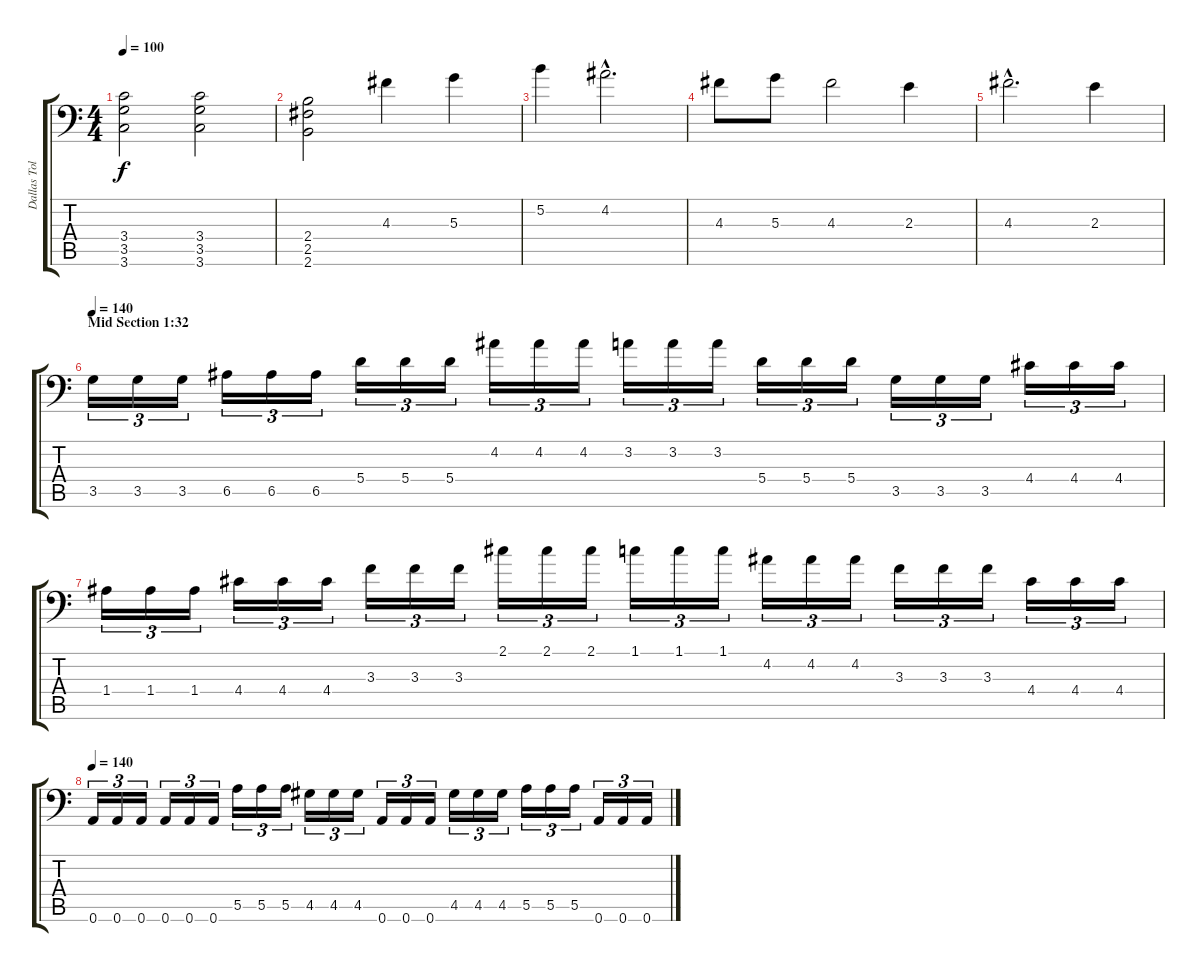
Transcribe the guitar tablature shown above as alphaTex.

\track ("Dallas Toler Wade" "Dallas Tol") {instrument distortionguitar}
\staff {score tabs}
\tuning (B3 Gb3 D3 A2 E2 A1) {hide}
\ts (4 4)
\tempo 100
\clef f4
\ks c
(3.4 3.5 3.6).2{dy f} (3.4 3.5 3.6).2 |
(2.4 2.5 2.6).2 4.3.4 5.3.4 |
5.2.4 4.2{hac}.2{d} |
4.3.8 5.3.8 4.3.2 2.3.4 |
4.3{hac}.2{d} 2.3.4 |
\section ("" "Mid Section 1:32")
\tempo 140
3.5.16{tu (3 2)} 3.5.16{tu (3 2)} 3.5.16{tu (3 2)} 6.5.16{tu (3 2)} 6.5.16{tu (3 2)} 6.5.16{tu (3 2)} 5.4.16{tu (3 2)} 5.4.16{tu (3 2)} 5.4.16{tu (3 2)} 4.2.16{tu (3 2)} 4.2.16{tu (3 2)} 4.2.16{tu (3 2)} 3.2.16{tu (3 2)} 3.2.16{tu (3 2)} 3.2.16{tu (3 2)} 5.4.16{tu (3 2)} 5.4.16{tu (3 2)} 5.4.16{tu (3 2)} 3.5.16{tu (3 2)} 3.5.16{tu (3 2)} 3.5.16{tu (3 2)} 4.4.16{tu (3 2)} 4.4.16{tu (3 2)} 4.4.16{tu (3 2)} |
1.4.16{tu (3 2)} 1.4.16{tu (3 2)} 1.4.16{tu (3 2)} 4.4.16{tu (3 2)} 4.4.16{tu (3 2)} 4.4.16{tu (3 2)} 3.3.16{tu (3 2)} 3.3.16{tu (3 2)} 3.3.16{tu (3 2)} 2.1.16{tu (3 2)} 2.1.16{tu (3 2)} 2.1.16{tu (3 2)} 1.1.16{tu (3 2)} 1.1.16{tu (3 2)} 1.1.16{tu (3 2)} 4.2.16{tu (3 2)} 4.2.16{tu (3 2)} 4.2.16{tu (3 2)} 3.3.16{tu (3 2)} 3.3.16{tu (3 2)} 3.3.16{tu (3 2)} 4.4.16{tu (3 2)} 4.4.16{tu (3 2)} 4.4.16{tu (3 2)} |
\tempo 140
0.6.16{tu (3 2)} 0.6.16{tu (3 2)} 0.6.16{tu (3 2)} 0.6.16{tu (3 2)} 0.6.16{tu (3 2)} 0.6.16{tu (3 2)} 5.5.16{tu (3 2)} 5.5.16{tu (3 2)} 5.5.16{tu (3 2)} 4.5.16{tu (3 2)} 4.5.16{tu (3 2)} 4.5.16{tu (3 2)} 0.6.16{tu (3 2)} 0.6.16{tu (3 2)} 0.6.16{tu (3 2)} 4.5.16{tu (3 2)} 4.5.16{tu (3 2)} 4.5.16{tu (3 2)} 5.5.16{tu (3 2)} 5.5.16{tu (3 2)} 5.5.16{tu (3 2)} 0.6.16{tu (3 2)} 0.6.16{tu (3 2)} 0.6.16{tu (3 2)}
